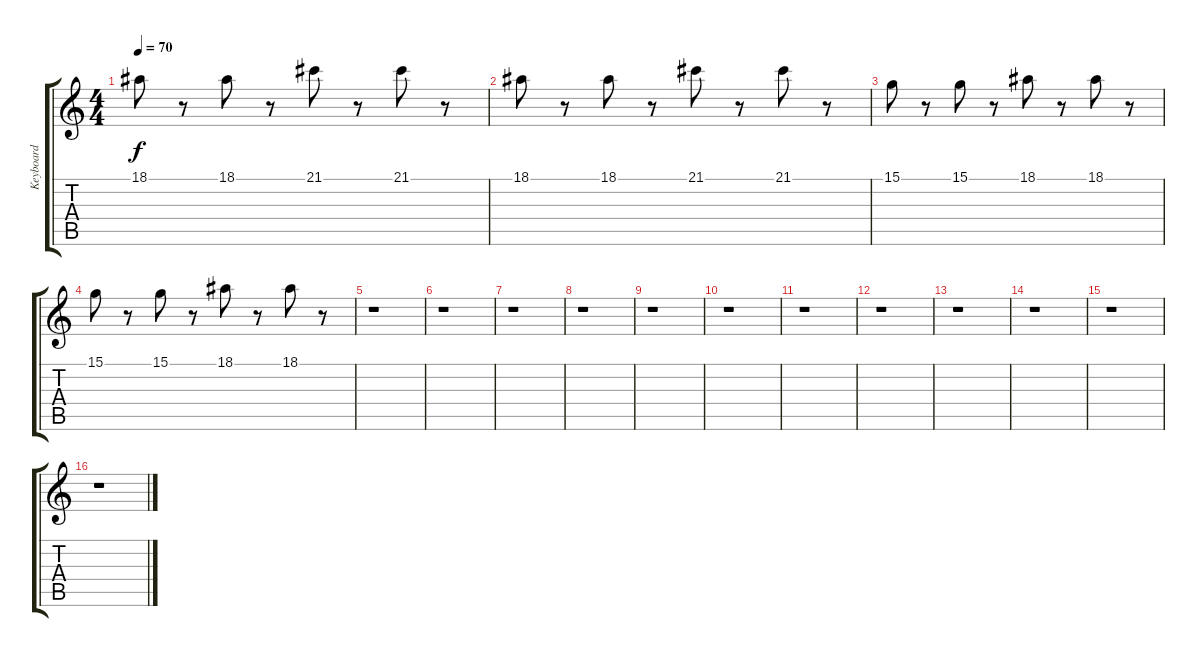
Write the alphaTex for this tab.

\track ("Keyboard" "Keyboard") {instrument harmonica}
\staff {score tabs}
\tuning (E4 B3 G3 D3 A2 E2) {hide}
\ts (4 4)
\tempo 70
\clef g2
\ks c
18.1.8{dy f instrument harmonica} r.8 18.1.8 r.8 21.1.8 r.8 21.1.8 r.8 |
18.1.8 r.8 18.1.8 r.8 21.1.8 r.8 21.1.8 r.8 |
15.1.8 r.8 15.1.8 r.8 18.1.8 r.8 18.1.8 r.8 |
15.1.8 r.8 15.1.8 r.8 18.1.8 r.8 18.1.8 r.8 |
r.1 |
r.1 |
r.1 |
r.1 |
r.1 |
r.1 |
r.1 |
r.1 |
r.1 |
r.1 |
r.1 |
r.1
